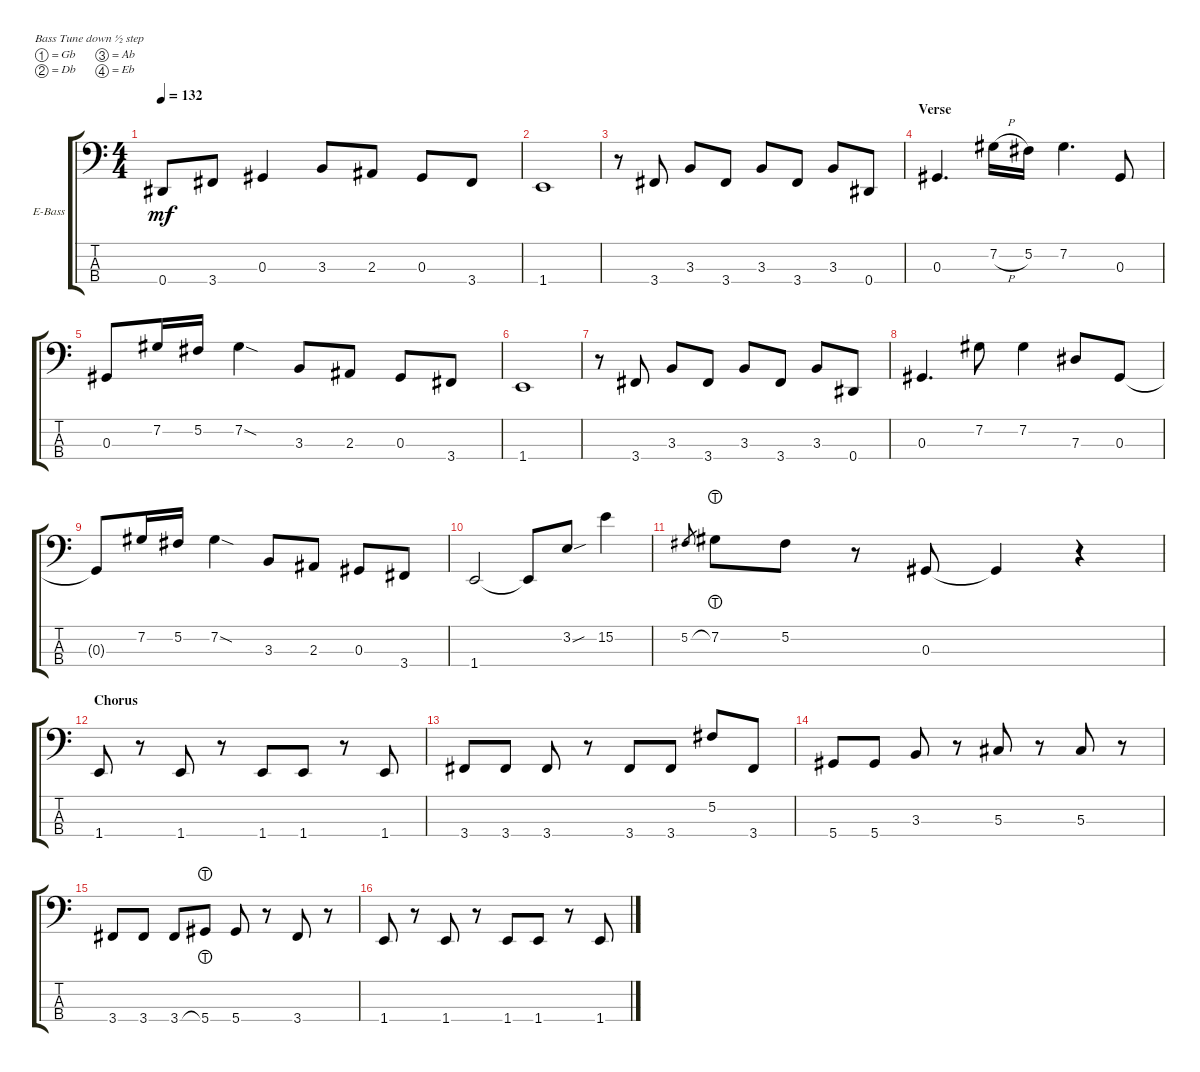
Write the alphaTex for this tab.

\defaultSystemsLayout 4
\bracketExtendMode groupsimilarinstruments
\firstSystemTrackNameOrientation horizontal
\otherSystemsTrackNameOrientation horizontal
\track ("GENE SIMMONS" "E-Bass") {solo instrument electricbassfinger}
\staff {score tabs}
\tuning (Gb2 Db2 Ab1 Eb1)
\ts (4 4)
\tempo 132
\clef f4
\ks aminor
0.4.8{dy mf} 3.4.8 0.3.4 3.3.8 2.3.8 0.3.8 3.4.8 |
1.4.1 |
r.8 3.4.8 3.3.8 3.4.8 3.3.8 3.4.8 3.3.8 0.4.8 |
\section ("" "Verse")
0.3.4{d} 7.2{h}.16 5.2.16 7.2.4{d} 0.3.8 |
0.3.8 7.2.16 5.2.16 7.2{sod}.4 3.3.8 2.3.8 0.3.8 3.4.8 |
1.4.1 |
r.8 3.4.8 3.3.8 3.4.8 3.3.8 3.4.8 3.3.8 0.4.8 |
0.3.4{d} 7.2.8 7.2.4 7.3.8 0.3.8 |
0.3{t}.8 7.2.16 5.2.16 7.2{sod}.4 3.3.8 2.3.8 0.3.8 3.4.8 |
1.4.2 1.4{t}.8 3.2{sou}.8 15.2.4 |
5.2.8{gr} 7.2{lht}.8 5.2.8 r.8 0.3.8 0.3{t}.4 r.4 |
\section ("" "Chorus")
1.4.8 r.8 1.4.8 r.8 1.4.8 1.4.8 r.8 1.4.8 |
3.4.8 3.4.8 3.4.8 r.8 3.4.8 3.4.8 5.2.8 3.4.8 |
5.4.8 5.4.8 3.3.8 r.8 5.3.8 r.8 5.3.8 r.8 |
3.4.8 3.4.8 3.4.8 5.4{lht}.8 5.4.8 r.8 3.4.8 r.8 |
1.4.8 r.8 1.4.8 r.8 1.4.8 1.4.8 r.8 1.4.8
